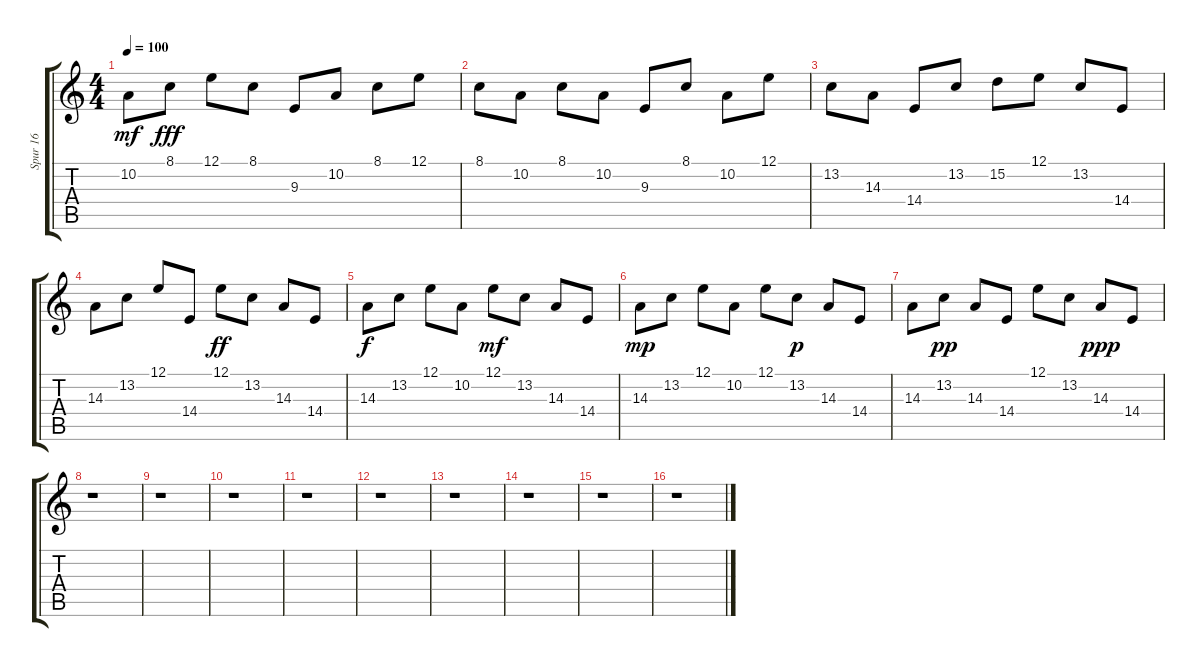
\track ("Spur 16" "Spur 16") {instrument celesta}
\staff {score tabs}
\tuning (E4 B3 G3 D3 A2 E2) {hide}
\ts (4 4)
\tempo 100
\clef g2
\ks c
10.2.8{dy mf instrument celesta} 8.1.8{dy fff} 12.1.8 8.1.8 9.3.8 10.2.8 8.1.8 12.1.8 |
8.1.8 10.2.8 8.1.8 10.2.8 9.3.8 8.1.8 10.2.8 12.1.8 |
13.2.8 14.3.8 14.4.8 13.2.8 15.2.8 12.1.8 13.2.8 14.4.8 |
14.3.8 13.2.8 12.1.8 14.4.8 12.1.8{dy ff} 13.2.8 14.3.8 14.4.8 |
14.3.8{dy f} 13.2.8 12.1.8 10.2.8 12.1.8{dy mf} 13.2.8 14.3.8 14.4.8 |
14.3.8{dy mp} 13.2.8 12.1.8 10.2.8 12.1.8 13.2.8{dy p} 14.3.8 14.4.8 |
14.3.8 13.2.8{dy pp} 14.3.8 14.4.8 12.1.8 13.2.8 14.3.8{dy ppp} 14.4.8 |
r.1 |
r.1 |
r.1 |
r.1 |
r.1 |
r.1 |
r.1 |
r.1 |
r.1
